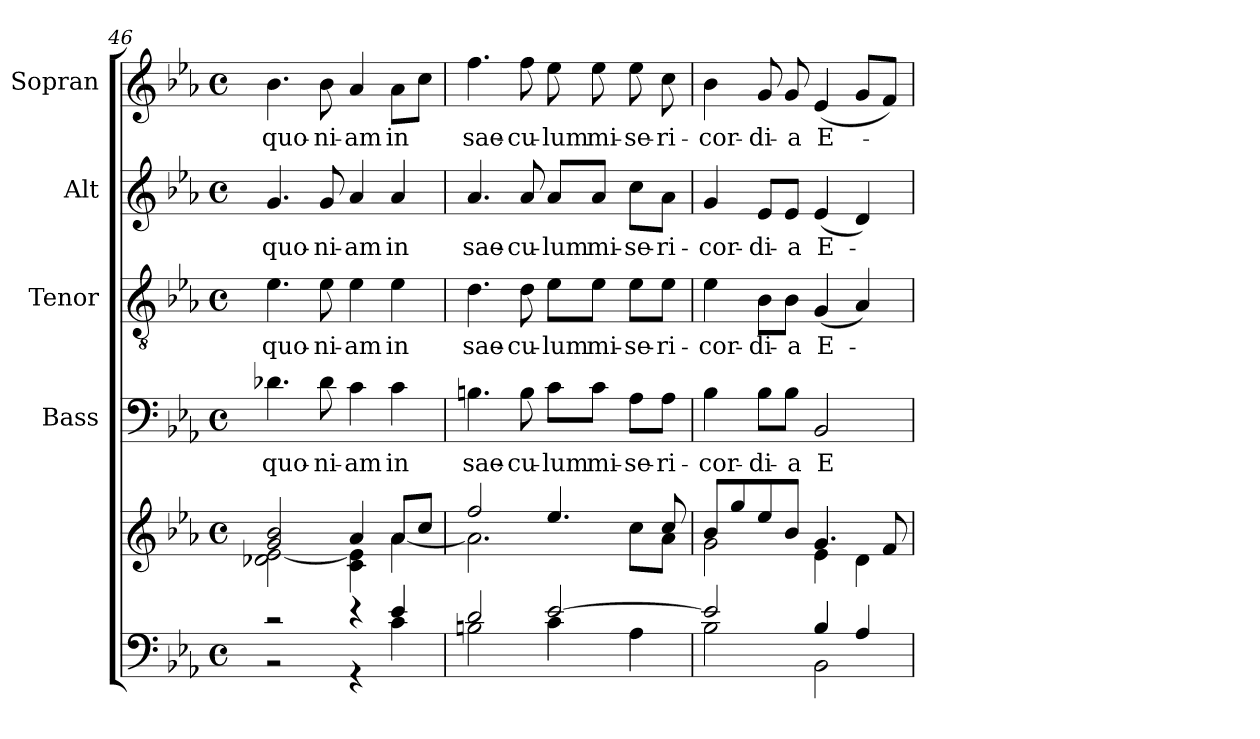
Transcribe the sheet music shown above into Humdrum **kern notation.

**kern	**kern	**kern	**text	**kern	**text	**kern	**text	**kern	**text
*part5	*part5	*part4	*part4	*part3	*part3	*part2	*part2	*part1	*part1
*staff6	*staff5	*staff4	*staff4	*staff3	*staff3	*staff2	*staff2	*staff1	*staff1
*	*	*I"Bass	*	*I"Tenor	*	*I"Alt	*	*I"Sopran	*
*	*	*I'B.	*	*I'T.	*	*I'A.	*	*I'S.	*
*clefF4	*clefG2	*clefF4	*	*clefGv2	*	*clefG2	*	*clefG2	*
*k[b-e-a-]	*k[b-e-a-]	*k[b-e-a-]	*	*k[b-e-a-]	*	*k[b-e-a-]	*	*k[b-e-a-]	*
*E-:	*E-:	*E-:	*	*E-:	*	*E-:	*	*E-:	*
*M4/4	*M4/4	*M4/4	*	*M4/4	*	*M4/4	*	*M4/4	*
*met(c)	*met(c)	*met(c)	*	*met(c)	*	*met(c)	*	*met(c)	*
=46	=46	=46	=46	=46	=46	=46	=46	=46	=46
*^	*^	*	*	*	*	*	*	*	*
!	!	!	!	!	!LO:LY:b	!	!LO:LY:b	!	!LO:LY:b	!	!LO:LY:b
2r	2r	2g/ 2b-/	2d-X\ [<2e-\	4.d-X\	quo-	4.e-\	quo-	4.g/	quo-	4.b-\	quo-
!	!	!	!	!	!LO:LY:b	!	!LO:LY:b	!	!LO:LY:b	!	!LO:LY:b
.	.	.	.	8d-\	-ni-	8e-\	-ni-	8g/	-ni-	8b-\	-ni-
!	!	!	!	!	!LO:LY:b	!	!LO:LY:b	!	!LO:LY:b	!	!LO:LY:b
4r	4r	4a-/	4c\ 4e-\]	4c\	-am	4e-\	-am	4a-/	-am	4a-/	-am
!	!	!	!	!	!LO:LY:b	!	!LO:LY:b	!	!LO:LY:b	!	!LO:LY:b
4e-/	4c\	8a-/L	[<4a-\	4c\	in	4e-\	in	4a-/	in	8a-\L	in
.	.	8cc/J	.	.	.	.	.	.	.	8cc\J	.
=47	=47	=47	=47	=47	=47	=47	=47	=47	=47	=47	=47
!	!	!	!	!	!LO:LY:b	!	!LO:LY:b	!	!LO:LY:b	!	!LO:LY:b
2d/	2Bn\	2ff/	2.a-\]	4.Bn\	sae-	4.d\	sae-	4.a-/	sae-	4.ff\	sae-
!	!	!	!	!	!LO:LY:b	!	!LO:LY:b	!	!LO:LY:b	!	!LO:LY:b
.	.	.	.	8B\	-cu-	8d\	-cu-	8a-/	-cu-	8ff\	-cu-
!	!	!	!	!	!LO:LY:b	!	!LO:LY:b	!	!LO:LY:b	!	!LO:LY:b
[>2e-/	4c\	4.ee-/	.	8c\L	-lum	8e-\L	-lum	8a-/L	-lum	8ee-\	-lum
!	!	!	!	!	!LO:LY:b	!	!LO:LY:b	!	!LO:LY:b	!	!LO:LY:b
.	.	.	.	8c\J	mi-	8e-\J	mi-	8a-/J	mi-	8ee-\	mi-
!	!	!	!	!	!LO:LY:b	!	!LO:LY:b	!	!LO:LY:b	!	!LO:LY:b
.	4A-\	.	8cc\L	8A-\L	-se-	8e-\L	-se-	8cc\L	-se-	8ee-\	-se-
!	!	!	!	!	!LO:LY:b	!	!LO:LY:b	!	!LO:LY:b	!	!LO:LY:b
.	.	8cc/	8a-\J	8A-\J	-ri-	8e-\J	-ri-	8a-\J	-ri-	8cc\	-ri-
!!LO:LB:g=z
=48	=48	=48	=48	=48	=48	=48	=48	=48	=48	=48	=48
!	!	!	!	!	!LO:LY:b	!	!LO:LY:b	!	!LO:LY:b	!	!LO:LY:b
2e-/]	2B-\	8b-/L	2g\	4B-\	-cor-	4e-\	-cor-	4g/	-cor-	4b-\	-cor-
.	.	8gg/	.	.	.	.	.	.	.	.	.
!	!	!	!	!	!LO:LY:b	!	!LO:LY:b	!	!LO:LY:b	!	!LO:LY:b
.	.	8ee-/	.	8B-\L	-di-	8B-\L	-di-	8e-/L	-di-	8g/	-di-
!	!	!	!	!	!LO:LY:b	!	!LO:LY:b	!	!LO:LY:b	!	!LO:LY:b
.	.	8b-/J	.	8B-\J	-a	8B-\J	-a	8e-/J	-a	8g/	-a
!	!	!	!	!	!LO:LY:b	!	!LO:LY:b	!	!LO:LY:b	!	!LO:LY:b
4B-/	2BB-\	4.g/	4e-\	2BB-/	E-	(<4G/	E-	(<4e-/	E-	(<4e-/	E-
4A-/	.	.	4d\	.	.	4A-/)	.	4d/)	.	8g/L	.
.	.	8f/	.	.	.	.	.	.	.	8f/J)	.
*v	*v	*	*	*	*	*	*	*	*	*	*
*	*v	*v	*	*	*	*	*	*	*	*
=	=	=	=	=	=	=	=	=	=
*-	*-	*-	*-	*-	*-	*-	*-	*-	*-
